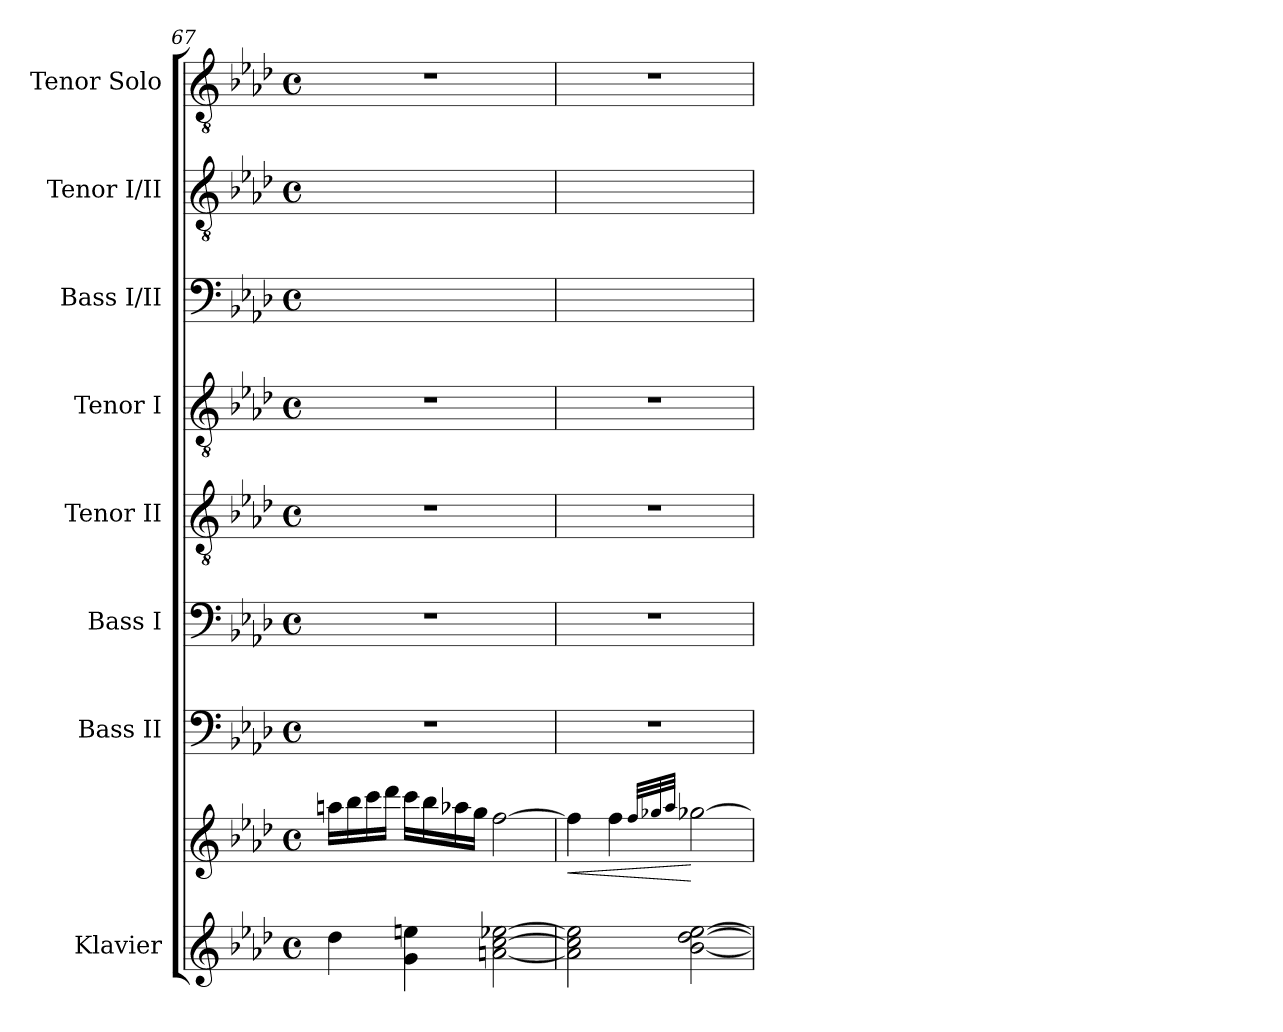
**kern	**kern	**dynam	**kern	**kern	**kern	**kern	**kern	**kern	**kern
*part8	*part8	*part8	*part7	*part6	*part5	*part4	*part3	*part2	*part1
*staff9	*staff8	*staff8/9	*staff7	*staff6	*staff5	*staff4	*staff3	*staff2	*staff1
*I"Klavier	*	*	*I"Bass II	*I"Bass I	*I"Tenor II	*I"Tenor I	*I"Bass I/II	*I"Tenor I/II	*I"Tenor Solo
*I'Klav.	*	*	*I'B.	*I'B.	*I'T.	*I'T.	*I'B.	*I'T.	*I'T. Solo
!!LO:PB:g=z
*clefG2	*clefG2	*	*clefF4	*clefF4	*clefGv2	*clefGv2	*clefF4	*clefGv2	*clefGv2
*	*	*	*	*	*ITrd7c12	*ITrd7c12	*	*ITrd7c12	*ITrd7c12
*k[b-e-a-d-]	*k[b-e-a-d-]	*	*k[b-e-a-d-]	*k[b-e-a-d-]	*k[b-e-a-d-]	*k[b-e-a-d-]	*k[b-e-a-d-]	*k[b-e-a-d-]	*k[b-e-a-d-]
*A-:	*A-:	*	*A-:	*A-:	*A-:	*A-:	*A-:	*A-:	*A-:
*M4/4	*M4/4	*	*M4/4	*M4/4	*M4/4	*M4/4	*M4/4	*M4/4	*M4/4
*met(c)	*met(c)	*	*met(c)	*met(c)	*met(c)	*met(c)	*met(c)	*met(c)	*met(c)
=67	=67	=67	=67	=67	=67	=67	=67	=67	=67
4dd-i\	16aani\LL	.	1r	1r	1r	1r	1ryy	1ryy	1r
.	16bb-i\	.	.	.	.	.	.	.	.
.	16ccci\	.	.	.	.	.	.	.	.
.	16ddd-i\JJ	.	.	.	.	.	.	.	.
4gi\ 4eeni	16ccci\LL	.	.	.	.	.	.	.	.
.	16bb-i\	.	.	.	.	.	.	.	.
.	16aa-Xi\	.	.	.	.	.	.	.	.
.	16ggi\JJ	.	.	.	.	.	.	.	.
[2ani\ [2cci [2ee-Xi	[2ffi\	.	.	.	.	.	.	.	.
=68	=68	=68	=68	=68	=68	=68	=68	=68	=68
!	!	!LO:HP:b	!	!	!	!	!	!	!
2ai\] 2cci] 2ee-i]	4ffi\]	<	1r	1r	1r	1r	1ryy	1ryy	1r
.	4ffi\	.	.	.	.	.	.	.	.
.	32qffi/LLL	.	.	.	.	.	.	.	.
.	32qgg-Xi/	.	.	.	.	.	.	.	.
.	32qaa-i/JJJ	.	.	.	.	.	.	.	.
[2b-i\ [2dd-i [2ee-i	[2gg-Xi\	[	.	.	.	.	.	.	.
=	=	=	=	=	=	=	=	=	=
*-	*-	*-	*-	*-	*-	*-	*-	*-	*-
